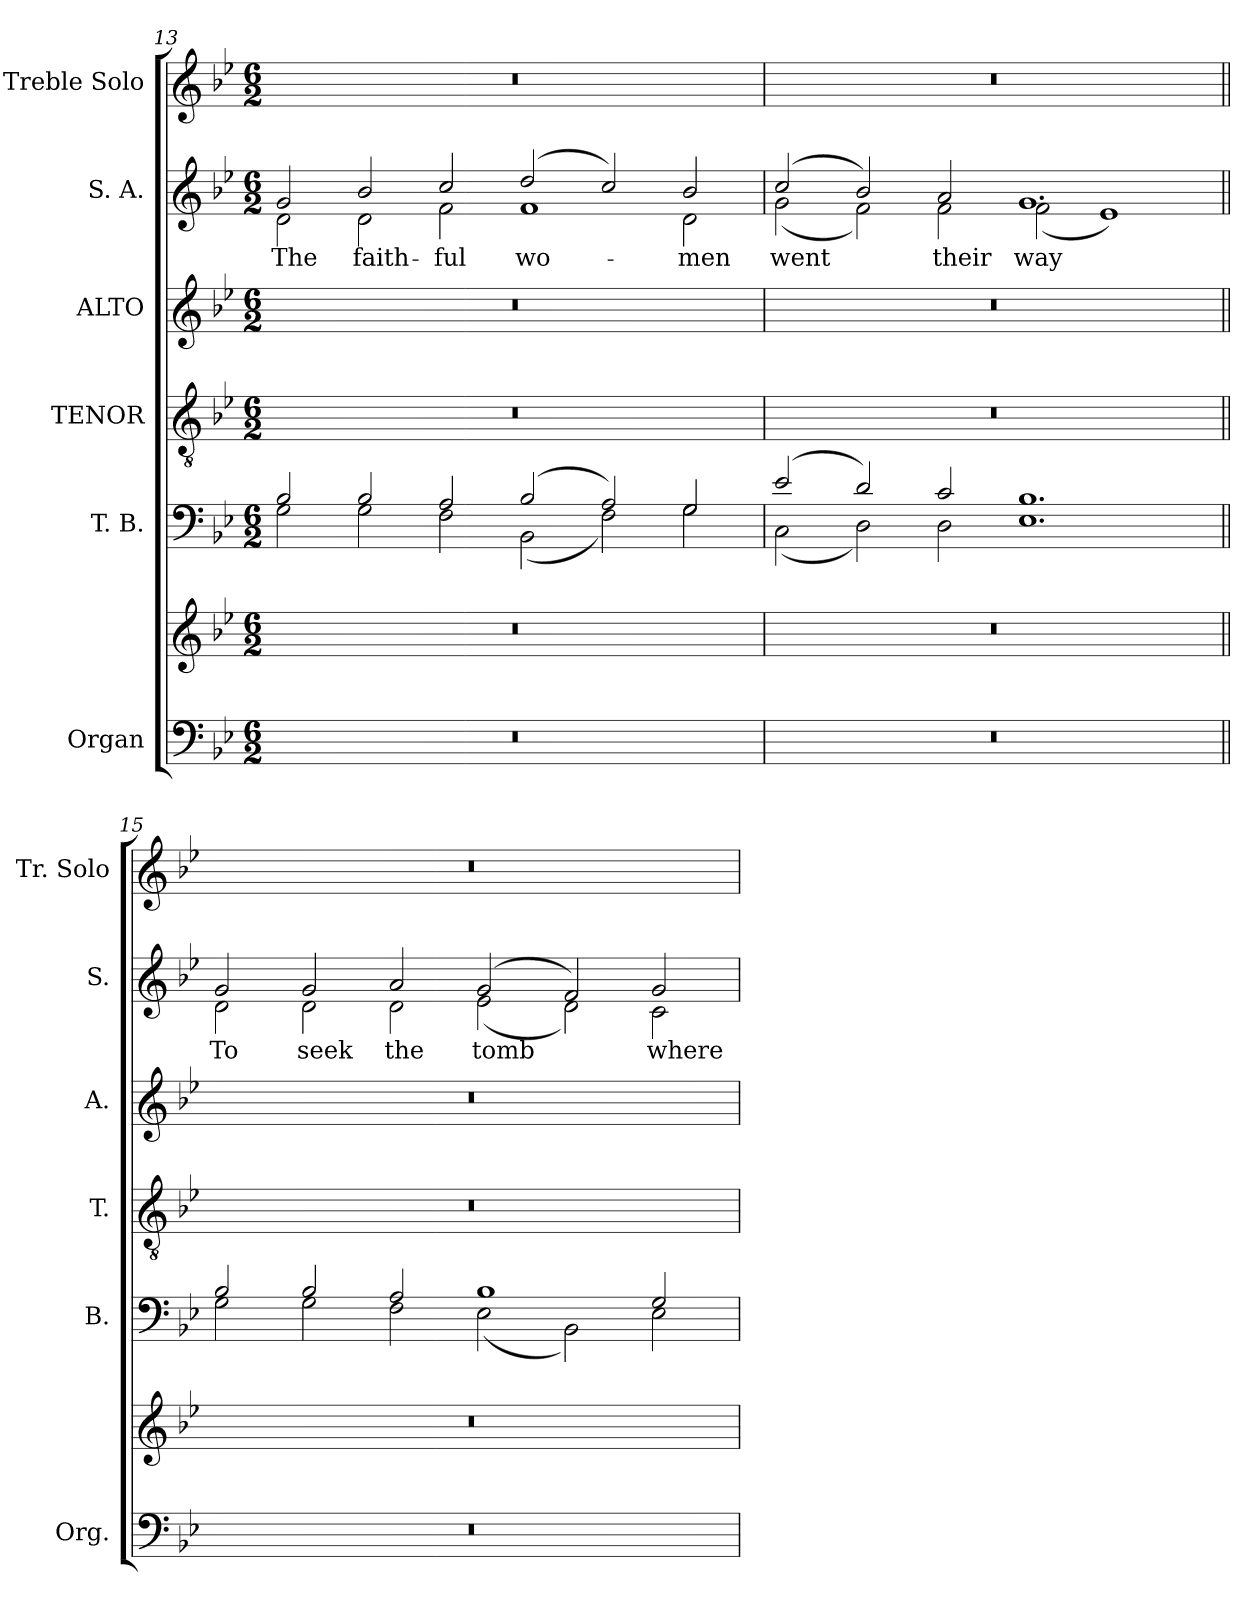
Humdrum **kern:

**kern	**kern	**kern	**kern	**kern	**kern	**text	**kern
*part6	*part6	*part5	*part4	*part3	*part2	*part2	*part1
*staff7	*staff6	*staff5	*staff4	*staff3	*staff2	*staff2	*staff1
*I"Organ	*	*I"T. B.	*I"TENOR	*I"ALTO	*I"S. A.	*	*I"Treble Solo
*I'Org.	*	*I'B.	*I'T.	*I'A.	*I'S.	*	*I'Tr. Solo
!!LO:LB:g=z
*clefF4	*clefG2	*clefF4	*clefGv2	*clefG2	*clefG2	*	*clefG2
*	*	*	*ITrd7c12	*	*	*	*
*k[b-e-]	*k[b-e-]	*k[b-e-]	*k[b-e-]	*k[b-e-]	*k[b-e-]	*	*k[b-e-]
*g:	*g:	*g:	*g:	*g:	*g:	*	*g:
*M6/2	*M6/2	*M6/2	*M6/2	*M6/2	*M6/2	*	*M6/2
=13	=13	=13	=13	=13	=13	=13	=13
!LO:N:vis=1	!LO:N:vis=1	!	!LO:N:vis=1	!LO:N:vis=1	!	!	!
*	*	*^	*	*	*	*	*
!	!	!	!	!	!	!	!LO:LY:b:color=#000000	!LO:N:vis=1
*	*	*	*	*	*	*^	*	*
0.r	0.r	2B-i/	2Gi\	0.r	0.r	2gi/	2di\	The	0.r
!	!	!	!	!	!	!	!	!LO:LY:b:color=#000000	!
.	.	2B-i/	2Gi\	.	.	2b-i/	2di\	faith-	.
!	!	!	!	!	!	!	!	!LO:LY:b:color=#000000	!
.	.	2Ai/	2Fi\	.	.	2cci/	2fi\	-ful	.
!	!	!	!	!	!	!	!	!LO:LY:b:color=#000000	!
.	.	(2B-i/	(2BB-i\	.	.	(2ddi/	1fi	wo-	.
.	.	2Ai/)	2Fi\)	.	.	2cci/)	.	.	.
!	!	!	!	!	!	!	!	!LO:LY:b:color=#000000	!
.	.	2Gi/	2Gi\	.	.	2b-i/	2di\	-men	.
=14	=14	=14	=14	=14	=14	=14	=14	=14	=14
!LO:N:vis=1	!LO:N:vis=1	!	!	!LO:N:vis=1	!LO:N:vis=1	!	!	!	!
!	!	!	!	!	!	!	!	!LO:LY:b:color=#000000	!LO:N:vis=1
0.r	0.r	(2e-i/	(2Ci\	0.r	0.r	(2cci/	(2gi\	went	0.r
.	.	2di/)	2Di\)	.	.	2b-i/)	2fi\)	.	.
!	!	!	!	!	!	!	!	!LO:LY:b:color=#000000	!
.	.	2ci/	2Di\	.	.	2ai/	2fi\	their	.
!	!	!	!	!	!	!	!	!LO:LY:b:color=#000000	!
.	.	1.B-i	1.E-i	.	.	1.gi	(2fi\	way	.
.	.	.	.	.	.	.	1e-i)	.	.
!!LO:PB:g=z
=15||	=15||	=15||	=15||	=15||	=15||	=15||	=15||	=15||	=15||
!LO:N:vis=1	!LO:N:vis=1	!	!	!LO:N:vis=1	!LO:N:vis=1	!	!	!	!
!	!	!	!	!	!	!	!	!LO:LY:b:color=#000000	!LO:N:vis=1
0.r	0.r	2B-i/	2Gi\	0.r	0.r	2gi/	2di\	To	0.r
!	!	!	!	!	!	!	!	!LO:LY:b:color=#000000	!
.	.	2B-i/	2Gi\	.	.	2gi/	2di\	seek	.
!	!	!	!	!	!	!	!	!LO:LY:b:color=#000000	!
.	.	2Ai/	2Fi\	.	.	2ai/	2di\	the	.
!	!	!	!	!	!	!	!	!LO:LY:b:color=#000000	!
.	.	1B-i	(2E-i\	.	.	(2gi/	(2e-i\	tomb	.
.	.	.	2BB-i\)	.	.	2fi/)	2di\)	.	.
!	!	!	!	!	!	!	!	!LO:LY:b:color=#000000	!
.	.	2Gi/	2E-i\	.	.	2gi/	2ci\	where	.
*	*	*v	*v	*	*	*v	*v	*	*
=	=	=	=	=	=	=	=
*-	*-	*-	*-	*-	*-	*-	*-
